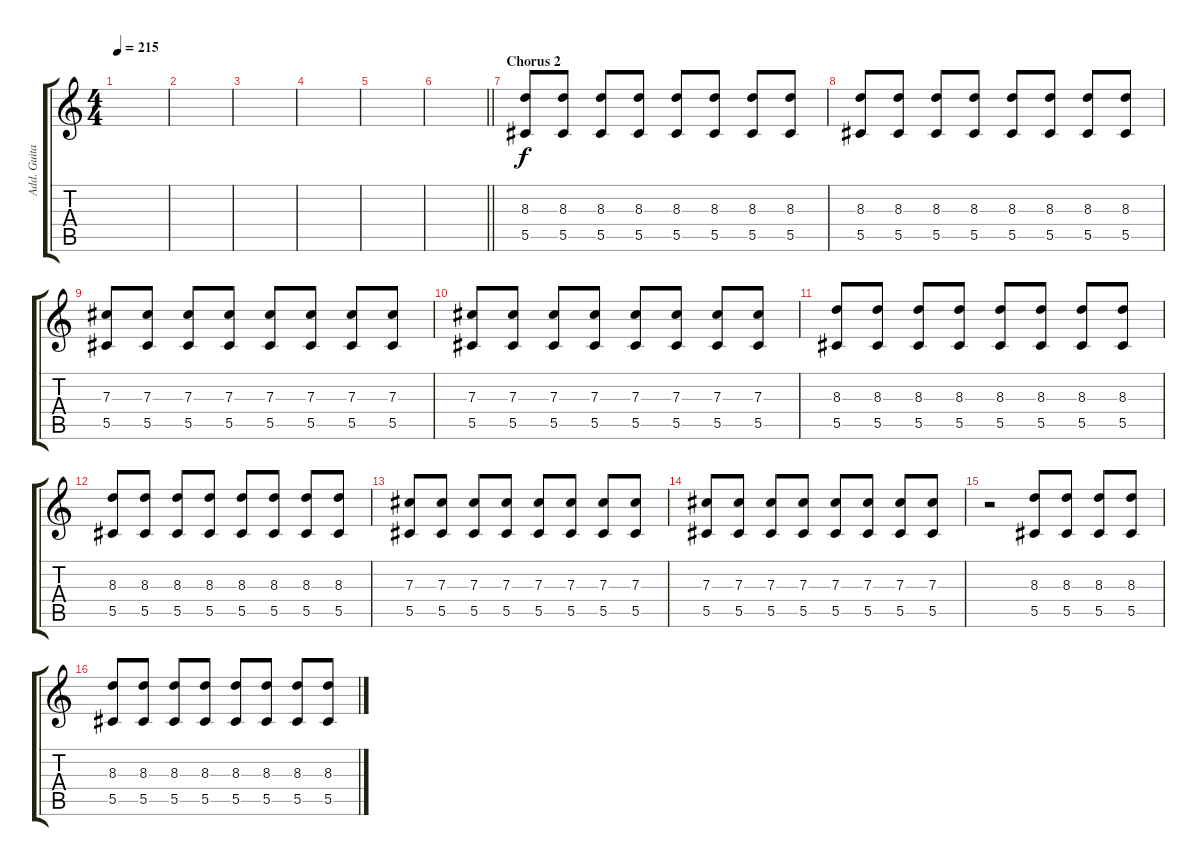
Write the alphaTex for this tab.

\track ("Add. Guitar" "Add. Guita") {instrument distortionguitar}
\staff {score tabs}
\tuning (Eb4 Bb3 Gb3 Db3 Ab2 Db2) {hide}
\ts (4 4)
\tempo 215
\clef g2
\ks c
|
|
|
|
|
\barLineRight lightlight
|
\section ("" "Chorus 2")
(8.3 5.5).8 (8.3 5.5).8 (8.3 5.5).8 (8.3 5.5).8 (8.3 5.5).8 (8.3 5.5).8 (8.3 5.5).8 (8.3 5.5).8 |
(8.3 5.5).8 (8.3 5.5).8 (8.3 5.5).8 (8.3 5.5).8 (8.3 5.5).8 (8.3 5.5).8 (8.3 5.5).8 (8.3 5.5).8 |
(7.3 5.5).8 (7.3 5.5).8 (7.3 5.5).8 (7.3 5.5).8 (7.3 5.5).8 (7.3 5.5).8 (7.3 5.5).8 (7.3 5.5).8 |
(7.3 5.5).8 (7.3 5.5).8 (7.3 5.5).8 (7.3 5.5).8 (7.3 5.5).8 (7.3 5.5).8 (7.3 5.5).8 (7.3 5.5).8 |
(8.3 5.5).8 (8.3 5.5).8 (8.3 5.5).8 (8.3 5.5).8 (8.3 5.5).8 (8.3 5.5).8 (8.3 5.5).8 (8.3 5.5).8 |
(8.3 5.5).8 (8.3 5.5).8 (8.3 5.5).8 (8.3 5.5).8 (8.3 5.5).8 (8.3 5.5).8 (8.3 5.5).8 (8.3 5.5).8 |
(7.3 5.5).8 (7.3 5.5).8 (7.3 5.5).8 (7.3 5.5).8 (7.3 5.5).8 (7.3 5.5).8 (7.3 5.5).8 (7.3 5.5).8 |
(7.3 5.5).8 (7.3 5.5).8 (7.3 5.5).8 (7.3 5.5).8 (7.3 5.5).8 (7.3 5.5).8 (7.3 5.5).8 (7.3 5.5).8 |
r.2 (8.3 5.5).8 (8.3 5.5).8 (8.3 5.5).8 (8.3 5.5).8 |
(8.3 5.5).8 (8.3 5.5).8 (8.3 5.5).8 (8.3 5.5).8 (8.3 5.5).8 (8.3 5.5).8 (8.3 5.5).8 (8.3 5.5).8
